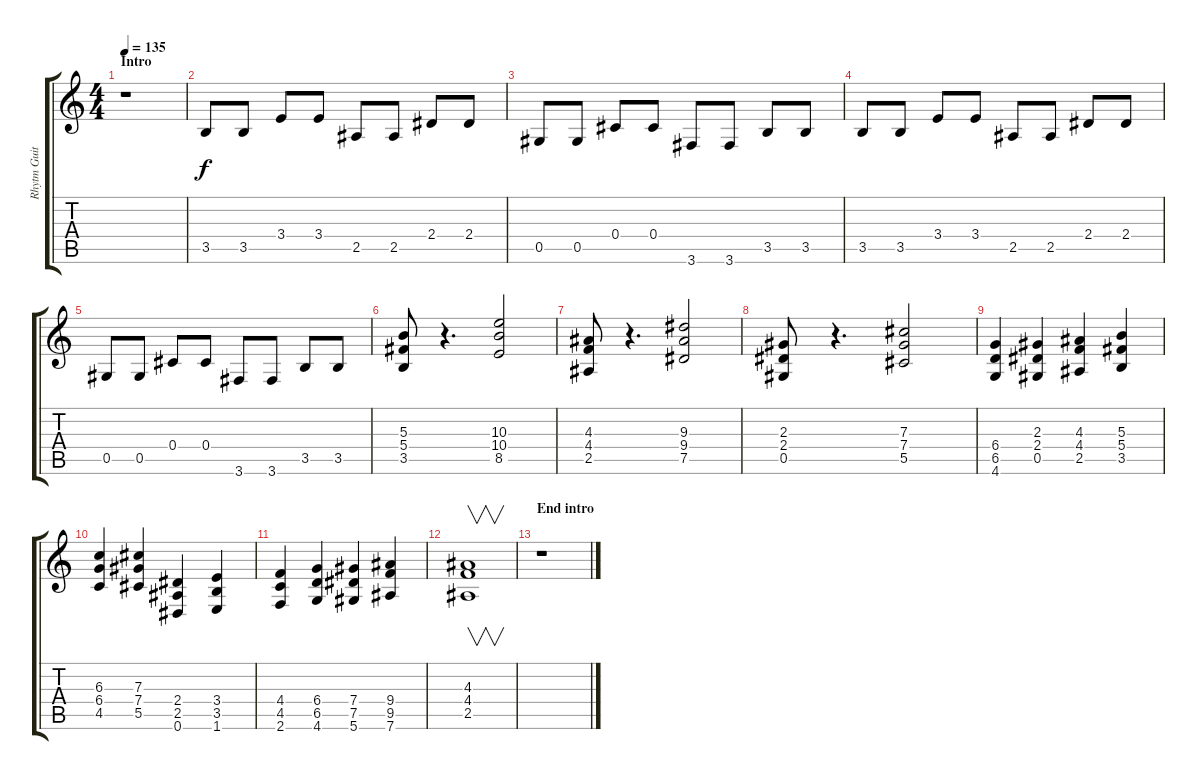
\track ("Rhytm Guitar" "Rhytm Guit") {instrument overdrivenguitar}
\staff {score tabs}
\tuning (Eb4 Bb3 Gb3 Db3 Ab2 Eb2) {hide}
\ts (4 4)
\section ("" "Intro")
\tempo 135
\clef g2
\ks c
r.1{dy f instrument overdrivenguitar} |
3.5.8 3.5.8 3.4.8 3.4.8 2.5.8 2.5.8 2.4.8 2.4.8 |
0.5.8 0.5.8 0.4.8 0.4.8 3.6.8 3.6.8 3.5.8 3.5.8 |
3.5.8 3.5.8 3.4.8 3.4.8 2.5.8 2.5.8 2.4.8 2.4.8 |
0.5.8 0.5.8 0.4.8 0.4.8 3.6.8 3.6.8 3.5.8 3.5.8 |
(5.3 5.4 3.5).8 r.4{d} (10.3 10.4 8.5).2 |
(4.3 4.4 2.5).8 r.4{d} (9.3 9.4 7.5).2 |
(2.3 2.4 0.5).8 r.4{d} (7.3 7.4 5.5).2 |
(6.4 6.5 4.6).4 (2.3 2.4 0.5).4 (4.3 4.4 2.5).4 (5.3 5.4 3.5).4 |
(6.3 6.4 4.5).4 (7.3 7.4 5.5).4 (2.4 2.5 0.6).4 (3.4 3.5 1.6).4 |
(4.4 4.5 2.6).4 (6.4 6.5 4.6).4 (7.4 7.5 5.6).4 (9.4 9.5 7.6).4 |
(4.3 4.4 2.5).1{v} |
\section ("" "End intro")
r.1
